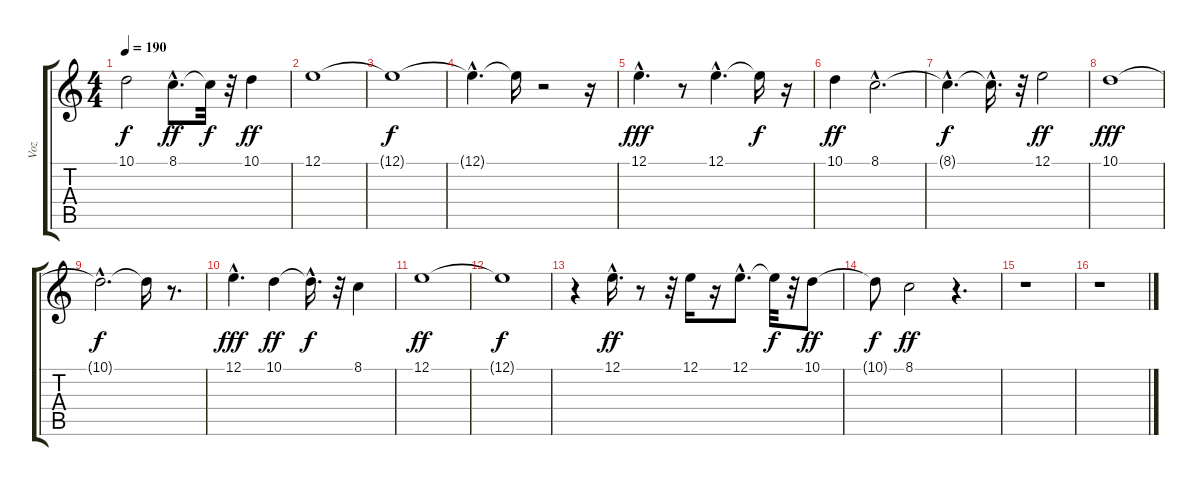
\track ("Voz" "Voz") {instrument clarinet}
\staff {score tabs}
\tuning (E4 B3 G3 D3 A2 E2) {hide}
\ts (4 4)
\tempo 190
\clef g2
\ks c
10.1{t}.2{dy f} 8.1{hac}.8{d dy ff} 8.1{t}.32{dy f} r.32 10.1.4{dy ff} |
12.1.1 |
12.1{t}.1{dy f} |
12.1{hac t}.4{d} 12.1{t}.16 r.2 r.16 |
12.1{hac}.4{d dy fff} r.8 12.1{hac}.4{d} 12.1{t}.16{dy f} r.16 |
10.1.4{dy ff} 8.1{hac}.2{d} |
8.1{hac t}.4{d dy f} 8.1{hac t}.16{d} r.32 12.1.2{dy ff} |
10.1.1{dy fff} |
10.1{hac t}.2{d dy f} 10.1{t}.16 r.8{d} |
12.1{hac}.4{d dy fff} 10.1.4{dy ff} 10.1{hac t}.16{d dy f} r.32 8.1.4 |
12.1.1{dy ff} |
12.1{t}.1{dy f} |
r.4 12.1{hac}.16{d dy ff} r.8 r.32 12.1.16 r.16 12.1{hac}.8{d} 12.1{t}.32{dy f} r.32 10.1.8{dy ff} |
10.1{t}.8{dy f} 8.1.2{dy ff} r.4{d} |
r.1 |
r.1
